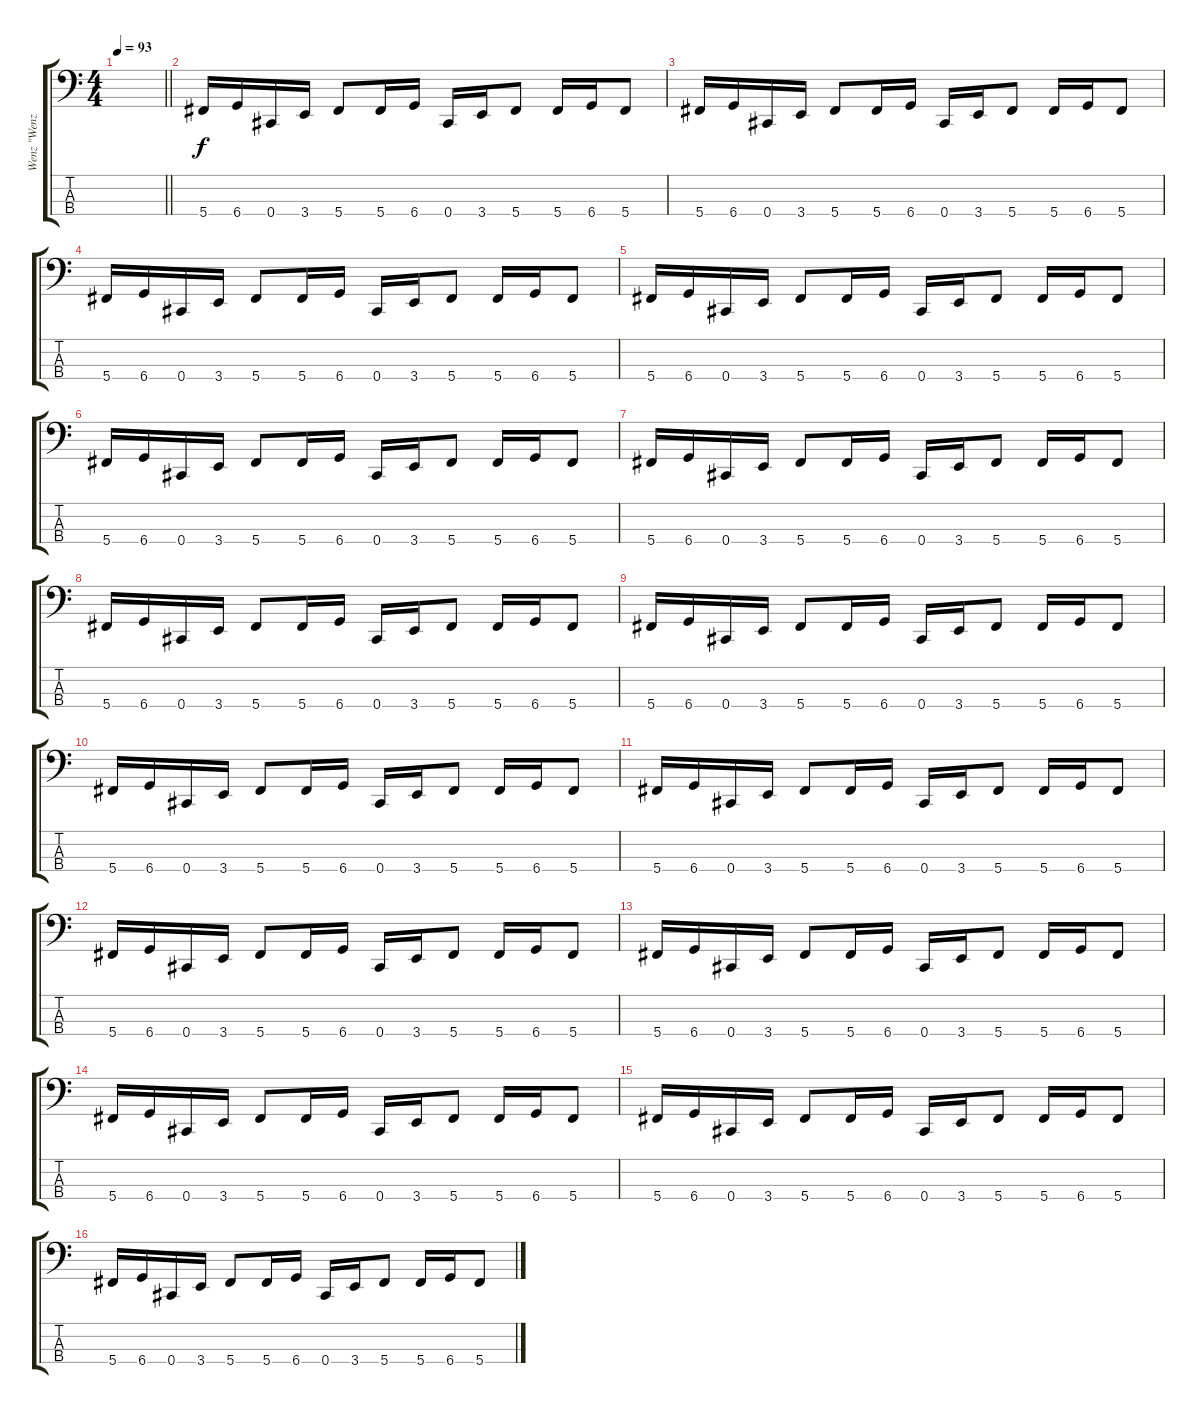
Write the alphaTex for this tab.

\track ("Wenz \"Wenz\" Weninger" "Wenz \"Wenz") {instrument electricbasspick}
\staff {score tabs}
\tuning (Gb2 Db2 Ab1 Db1) {hide}
\ts (4 4)
\tempo 93
\clef f4
\barLineRight lightlight
\ks c
|
5.4.16{dy f} 6.4.16 0.4.16 3.4.16 5.4.8 5.4.16 6.4.16 0.4.16 3.4.16 5.4.8 5.4.16 6.4.16 5.4.8 |
5.4.16 6.4.16 0.4.16 3.4.16 5.4.8 5.4.16 6.4.16 0.4.16 3.4.16 5.4.8 5.4.16 6.4.16 5.4.8 |
5.4.16 6.4.16 0.4.16 3.4.16 5.4.8 5.4.16 6.4.16 0.4.16 3.4.16 5.4.8 5.4.16 6.4.16 5.4.8 |
5.4.16 6.4.16 0.4.16 3.4.16 5.4.8 5.4.16 6.4.16 0.4.16 3.4.16 5.4.8 5.4.16 6.4.16 5.4.8 |
5.4.16 6.4.16 0.4.16 3.4.16 5.4.8 5.4.16 6.4.16 0.4.16 3.4.16 5.4.8 5.4.16 6.4.16 5.4.8 |
5.4.16 6.4.16 0.4.16 3.4.16 5.4.8 5.4.16 6.4.16 0.4.16 3.4.16 5.4.8 5.4.16 6.4.16 5.4.8 |
5.4.16 6.4.16 0.4.16 3.4.16 5.4.8 5.4.16 6.4.16 0.4.16 3.4.16 5.4.8 5.4.16 6.4.16 5.4.8 |
5.4.16 6.4.16 0.4.16 3.4.16 5.4.8 5.4.16 6.4.16 0.4.16 3.4.16 5.4.8 5.4.16 6.4.16 5.4.8 |
5.4.16 6.4.16 0.4.16 3.4.16 5.4.8 5.4.16 6.4.16 0.4.16 3.4.16 5.4.8 5.4.16 6.4.16 5.4.8 |
5.4.16 6.4.16 0.4.16 3.4.16 5.4.8 5.4.16 6.4.16 0.4.16 3.4.16 5.4.8 5.4.16 6.4.16 5.4.8 |
5.4.16 6.4.16 0.4.16 3.4.16 5.4.8 5.4.16 6.4.16 0.4.16 3.4.16 5.4.8 5.4.16 6.4.16 5.4.8 |
5.4.16 6.4.16 0.4.16 3.4.16 5.4.8 5.4.16 6.4.16 0.4.16 3.4.16 5.4.8 5.4.16 6.4.16 5.4.8 |
5.4.16 6.4.16 0.4.16 3.4.16 5.4.8 5.4.16 6.4.16 0.4.16 3.4.16 5.4.8 5.4.16 6.4.16 5.4.8 |
5.4.16 6.4.16 0.4.16 3.4.16 5.4.8 5.4.16 6.4.16 0.4.16 3.4.16 5.4.8 5.4.16 6.4.16 5.4.8 |
5.4.16 6.4.16 0.4.16 3.4.16 5.4.8 5.4.16 6.4.16 0.4.16 3.4.16 5.4.8 5.4.16 6.4.16 5.4.8
